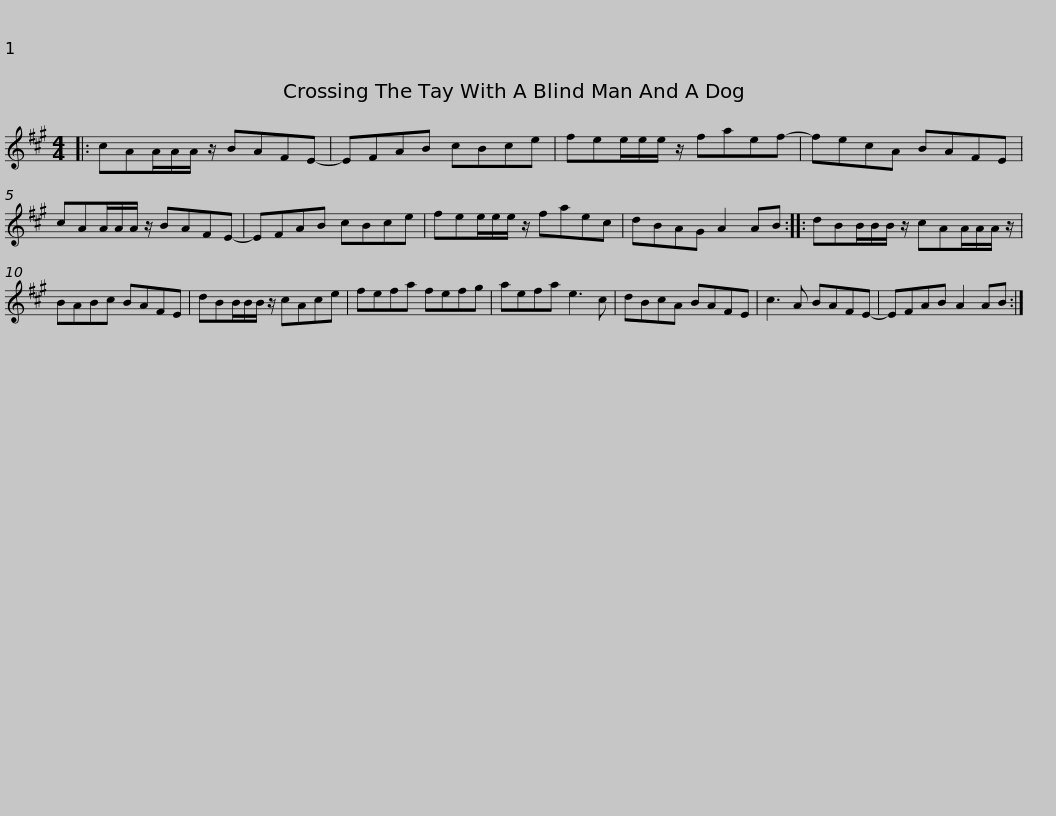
X:1
L:1/8
M:4/4
I:linebreak $
K:A
V:1 treble
V:1
|: cAA/A/A/ z/ BAFE- | EFAB cBce | fee/e/e/ z/ faef- | fecA BAFE |$ cAA/A/A/ z/ BAFE- | %5
 EFAB cBce | fee/e/e/ z/ faec | dBAG A2 AB ::$ dBB/B/B/ z/ cAA/A/A/ z/ | BABc BAFE | %10
 dBB/B/B/ z/ cAce | fefa fefg | aefa e3 c |$ dBcA BAFE | c3 A BAFE- | %15
 EFAB A2 AB :| %16
